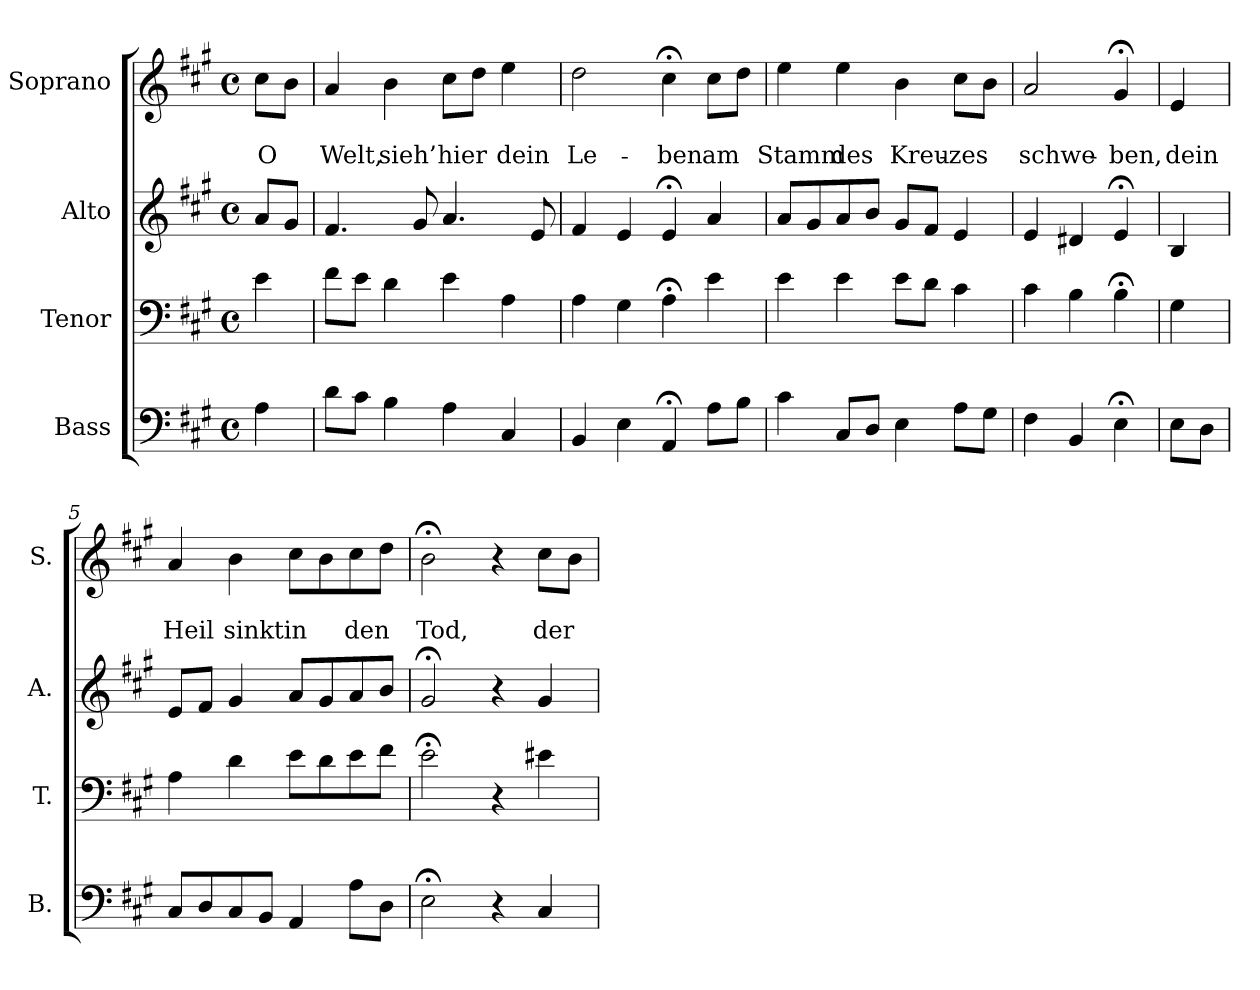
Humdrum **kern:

**kern	**kern	**kern	**kern	**text	**text
*part4	*part3	*part2	*part1	*part1	*part1
*staff4	*staff3	*staff2	*staff1	*staff1	*staff1
*I"Bass	*I"Tenor	*I"Alto	*I"Soprano	*	*
*I'B.	*I'T.	*I'A.	*I'S.	*	*
*clefF4	*clefF4	*clefG2	*clefG2	*	*
*k[f#c#g#]	*k[f#c#g#]	*k[f#c#g#]	*k[f#c#g#]	*	*
*A:	*A:	*A:	*A:	*	*
*M4/4	*M4/4	*M4/4	*M4/4	*	*
*met(c)	*met(c)	*met(c)	*met(c)	*	*
=	=	=	=	=	=
4A\	4e\	8a/L	8cc#\L	.	O
.	.	8g#/J	8b\J	.	.
=1	=1	=1	=1	=1	=1
8d\L	8f#\L	4.f#/	4a/	.	Welt,
8c#\J	8e\J	.	.	.	.
4B\	4d\	.	4b\	.	sieh’
.	.	8g#/	.	.	.
4A\	4e\	4.a/	8cc#\L	.	hier
.	.	.	8dd\J	.	.
4C#/	4A\	.	4ee\	.	dein
.	.	8e/	.	.	.
=2	=2	=2	=2	=2	=2
4BB/	4A\	4f#/	2dd\	.	Le-
4E\	4G#\	4e/	.	.	.
4AA;</	4A;<\	4e;</	4cc#;<\	.	-ben
8A\L	4e\	4a/	8cc#\L	.	am
8B\J	.	.	8dd\J	.	.
=3	=3	=3	=3	=3	=3
4c#\	4e\	8a/L	4ee\	.	Stamm
.	.	8g#/	.	.	.
8C#/L	4e\	8a/	4ee\	.	des
8D/J	.	8b/J	.	.	.
4E\	8e\L	8g#/L	4b\	.	Kreu-
.	8d\J	8f#/J	.	.	.
8A\L	4c#\	4e/	8cc#\L	.	-zes
8G#\J	.	.	8b\J	.	.
=4	=4	=4	=4	=4	=4
4F#\	4c#\	4e/	2a/	.	schwe-
4BB/	4B\	4d#X/	.	.	.
4E;<\	4B;<\	4e;</	4g#;</	.	-ben,
!!LO:LB:g=z
=4a	=4a	=4a	=4a	=4a	=4a
8E\L	4G#\	4B/	4e/	.	dein
8D\J	.	.	.	.	.
=5	=5	=5	=5	=5	=5
8C#/L	4A\	8e/L	4a/	.	Heil
8D/	.	8f#/J	.	.	.
8C#/	4d\	4g#/	4b\	.	sinkt
8BB/J	.	.	.	.	.
4AA/	8e\L	8a/L	8cc#\L	.	in
.	8d\	8g#/	8b\	.	.
8A\L	8e\	8a/	8cc#\	.	den
8D\J	8f#\J	8b/J	8dd\J	.	.
=6	=6	=6	=6	=6	=6
2E;<\	2e;<\	2g#;</	2b;<\	.	Tod,
4r	4r	4r	4r	.	.
4C#/	4e#X\	4g#/	8cc#\L	.	der
.	.	.	8b\J	.	.
=	=	=	=	=	=
*-	*-	*-	*-	*-	*-
